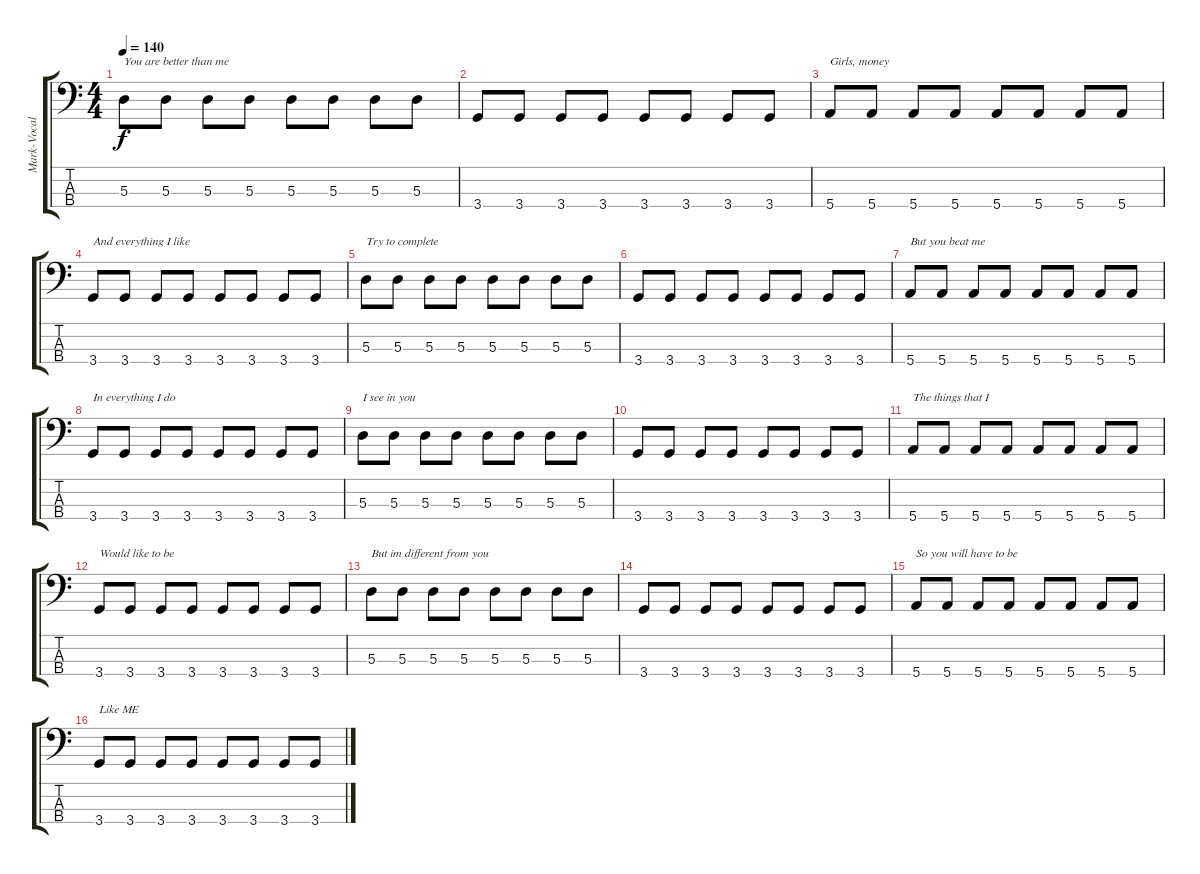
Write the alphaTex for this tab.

\track ("Mark-Vocals, Bass" "Mark-Vocal") {instrument electricbassfinger}
\staff {score tabs}
\tuning (G2 D2 A1 E1) {hide}
\ts (4 4)
\tempo 140
\clef f4
\ks c
5.3.8{txt "You are better than me" dy f} 5.3.8 5.3.8 5.3.8 5.3.8 5.3.8 5.3.8 5.3.8 |
3.4.8 3.4.8 3.4.8 3.4.8 3.4.8 3.4.8 3.4.8 3.4.8 |
5.4.8{txt "Girls, money"} 5.4.8 5.4.8 5.4.8 5.4.8 5.4.8 5.4.8 5.4.8 |
3.4.8{txt "And everything I like"} 3.4.8 3.4.8 3.4.8 3.4.8 3.4.8 3.4.8 3.4.8 |
5.3.8{txt "Try to complete"} 5.3.8 5.3.8 5.3.8 5.3.8 5.3.8 5.3.8 5.3.8 |
3.4.8 3.4.8 3.4.8 3.4.8 3.4.8 3.4.8 3.4.8 3.4.8 |
5.4.8{txt "But you beat me"} 5.4.8 5.4.8 5.4.8 5.4.8 5.4.8 5.4.8 5.4.8 |
3.4.8{txt "In everything I do"} 3.4.8 3.4.8 3.4.8 3.4.8 3.4.8 3.4.8 3.4.8 |
5.3.8{txt "I see in you"} 5.3.8 5.3.8 5.3.8 5.3.8 5.3.8 5.3.8 5.3.8 |
3.4.8 3.4.8 3.4.8 3.4.8 3.4.8 3.4.8 3.4.8 3.4.8 |
5.4.8{txt "The things that I"} 5.4.8 5.4.8 5.4.8 5.4.8 5.4.8 5.4.8 5.4.8 |
3.4.8{txt "Would like to be"} 3.4.8 3.4.8 3.4.8 3.4.8 3.4.8 3.4.8 3.4.8 |
5.3.8{txt "But im different from you"} 5.3.8 5.3.8 5.3.8 5.3.8 5.3.8 5.3.8 5.3.8 |
3.4.8 3.4.8 3.4.8 3.4.8 3.4.8 3.4.8 3.4.8 3.4.8 |
5.4.8{txt "So you will have to be"} 5.4.8 5.4.8 5.4.8 5.4.8 5.4.8 5.4.8 5.4.8 |
3.4.8{txt "Like ME"} 3.4.8 3.4.8 3.4.8 3.4.8 3.4.8 3.4.8 3.4.8
